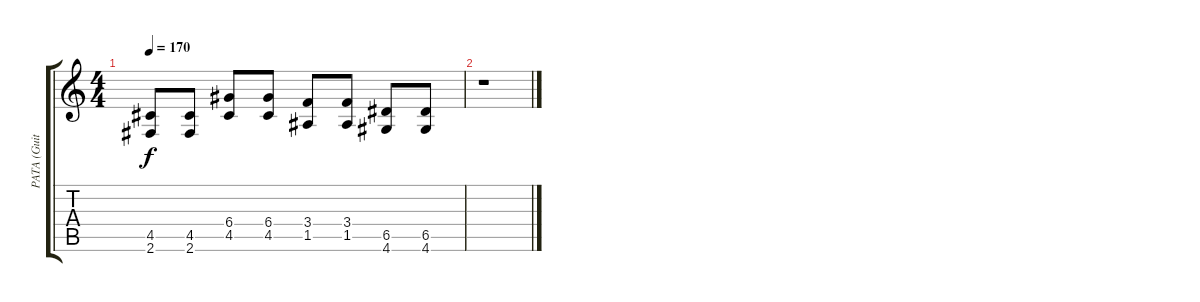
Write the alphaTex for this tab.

\track ("PATA (Guitar)" "PATA (Guit") {instrument distortionguitar}
\staff {score tabs}
\tuning (E4 B3 G3 D3 A2 E2) {hide}
\ts (4 4)
\tempo 170
\clef g2
\ks c
(4.5{t} 2.6{t}).8{dy f} (4.5 2.6).8 (6.4 4.5).8 (6.4 4.5).8 (3.4 1.5).8 (3.4 1.5).8 (6.5 4.6).8 (6.5 4.6).8 |
r.1
